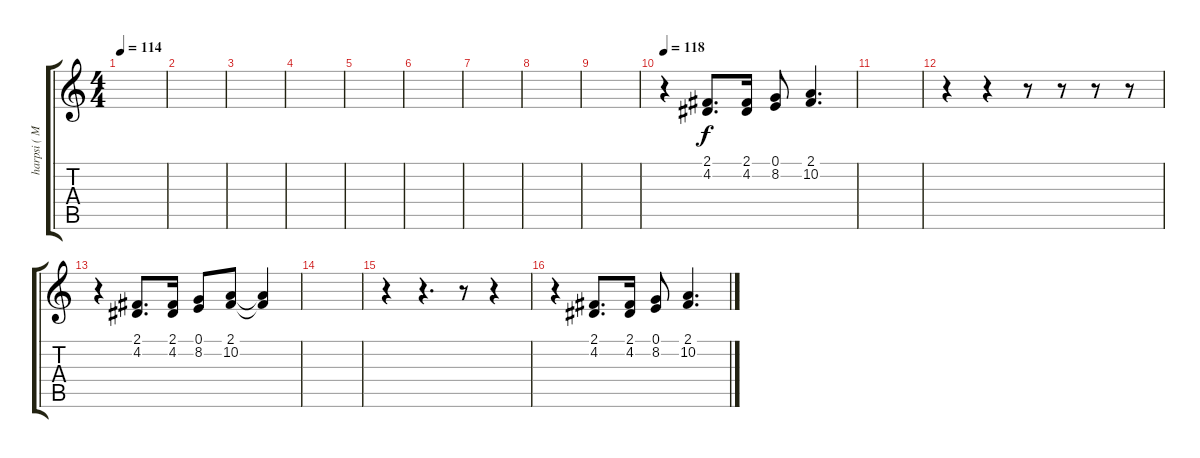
\track ("harpsi ( Manzarek)" "harpsi ( M") {instrument harpsichord}
\staff {score tabs}
\tuning (E4 B3 G3 D3 A2 E2) {hide}
\ts (4 4)
\tempo 114
\clef g2
\ks c
|
|
|
|
|
|
|
|
|
\tempo 115
\tempo 118
r.4 (2.1 4.2).8{d} (2.1 4.2).16 (0.1 8.2).8 (2.1 10.2).4{d} |
|
r.4 r.4 r.8 r.8 r.8 r.8 |
r.4 (2.1 4.2).8{d} (2.1 4.2).16 (0.1 8.2).8 (2.1 10.2).8 (2.1{t} 10.2{t}).4 |
|
r.4 r.4{d} r.8 r.4 |
r.4 (2.1 4.2).8{d} (2.1 4.2).16 (0.1 8.2).8 (2.1 10.2).4{d}
